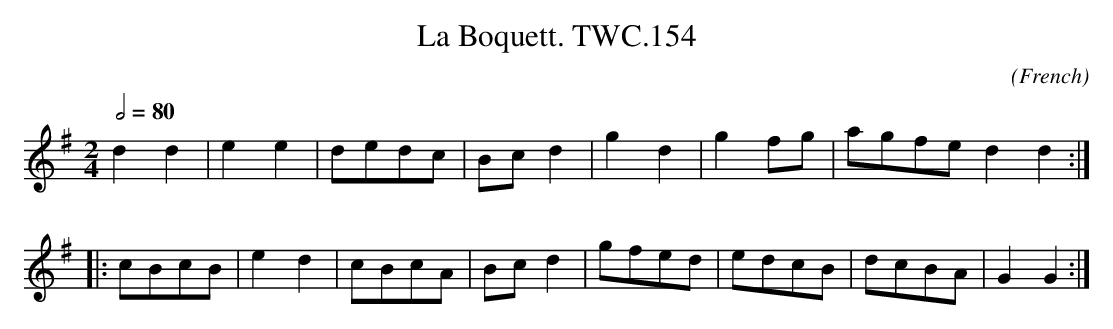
X:1
T:Boquett. TWC.154, La
L:1/8
C:(French)
M:2/4
Q:1/2=80
K:G
d2d2|e2e2|dedc|Bc d2|g2d2|g2 fg|agfe d2d2 :|
|: cBcB|e2d2|cBcA|Bc d2|gfed|edcB|dcBA|G2G2 :|
